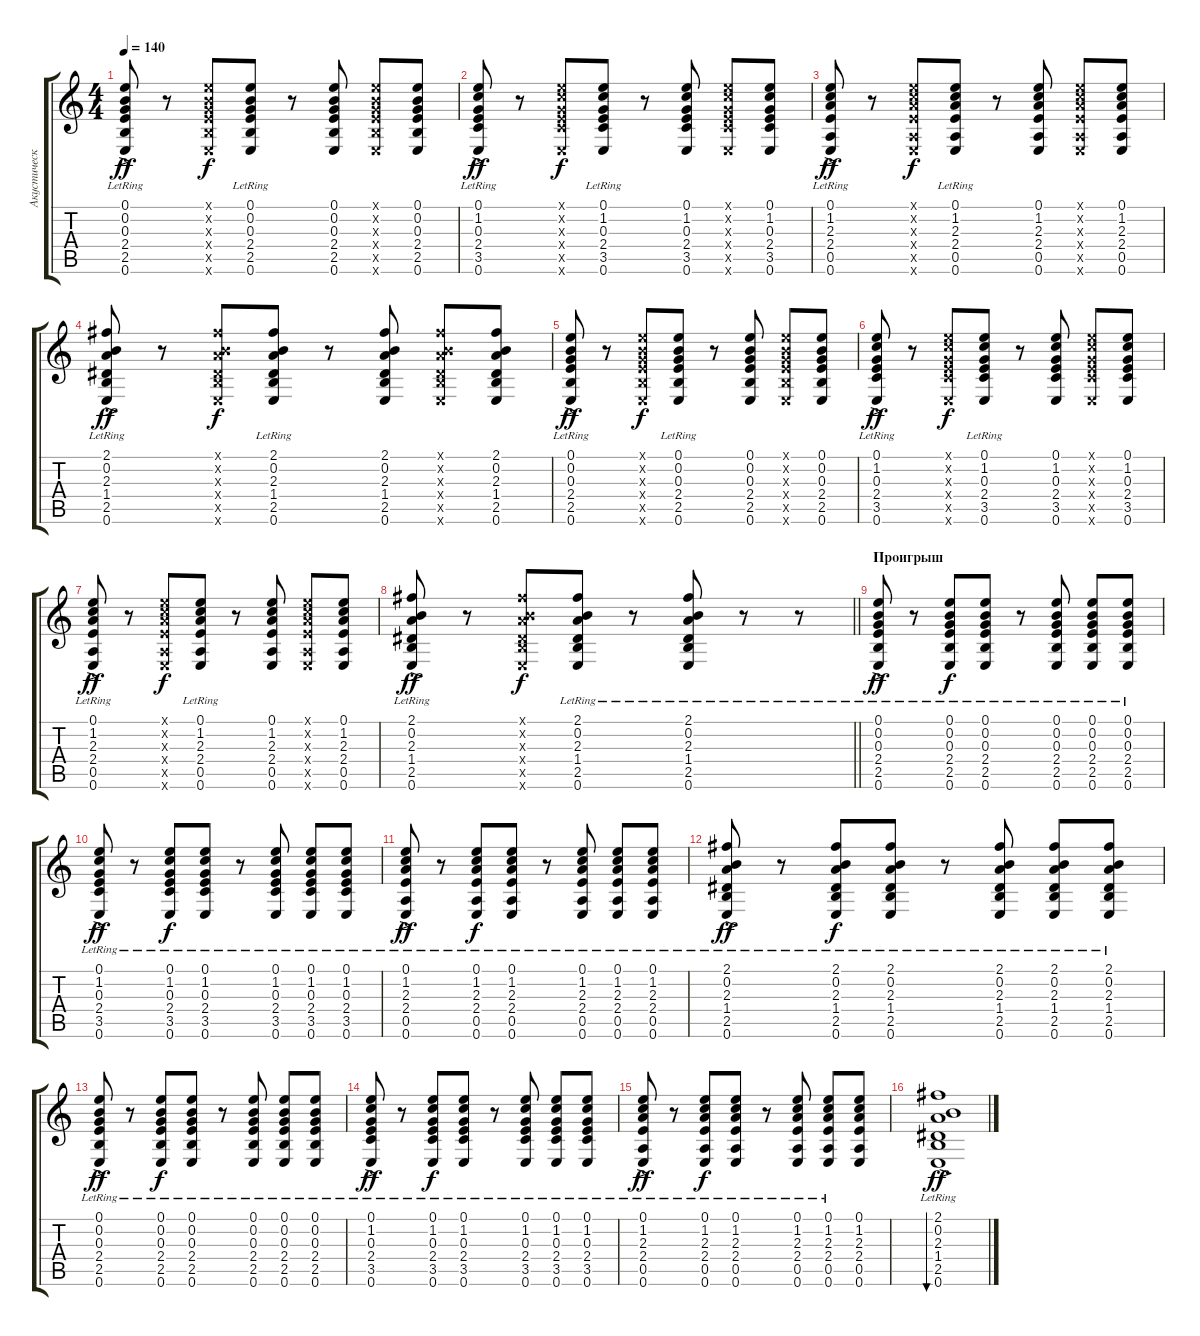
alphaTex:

\track ("Акустическая гитара" "Акустическ") {instrument acousticguitarsteel}
\staff {score tabs}
\tuning (E4 B3 G3 D3 A2 E2) {hide}
\ts (4 4)
\tempo 140
\clef g2
\ks c
(0.1{ac lr} 0.2{ac lr} 0.3{ac lr} 2.4{ac lr} 2.5{ac lr} 0.6{ac lr}).8{dy ff} r.8 (0.1{x} 0.2{x} 0.3{x} 2.4{x} 2.5{x} 0.6{x}).8{dy f} (0.1{lr} 0.2{lr} 0.3{lr} 2.4{lr} 2.5{lr} 0.6{lr}).8 r.8 (0.1 0.2 0.3 2.4 2.5 0.6).8 (0.1{x} 0.2{x} 0.3{x} 2.4{x} 2.5{x} 0.6{x}).8 (0.1 0.2 0.3 2.4 2.5 0.6).8 |
(0.1{ac lr} 1.2{ac lr} 0.3{ac lr} 2.4{ac lr} 3.5{ac lr} 0.6{ac lr}).8{dy ff} r.8 (0.1{x} 1.2{x} 0.3{x} 2.4{x} 3.5{x} 0.6{x}).8{dy f} (0.1{lr} 1.2{lr} 0.3{lr} 2.4{lr} 3.5{lr} 0.6{lr}).8 r.8 (0.1 1.2 0.3 2.4 3.5 0.6).8 (0.1{x} 1.2{x} 0.3{x} 2.4{x} 3.5{x} 0.6{x}).8 (0.1 1.2 0.3 2.4 3.5 0.6).8 |
(0.1{ac lr} 1.2{ac lr} 2.3{ac lr} 2.4{ac lr} 0.5{ac lr} 0.6{ac lr}).8{dy ff} r.8 (0.1{x} 1.2{x} 2.3{x} 2.4{x} 0.5{x} 0.6{x}).8{dy f} (0.1 1.2{lr} 2.3{lr} 2.4{lr} 0.5{lr} 0.6{lr}).8 r.8 (0.1 1.2 2.3 2.4 0.5 0.6).8 (0.1{x} 1.2{x} 2.3{x} 2.4{x} 0.5{x} 0.6{x}).8 (0.1 1.2 2.3 2.4 0.5 0.6).8 |
(2.1{ac lr} 0.2{ac lr} 2.3{ac lr} 1.4{ac lr} 2.5{ac lr} 0.6{ac lr}).8{dy ff} r.8 (2.1{x} 0.2{x} 2.3{x} 1.4{x} 2.5{x} 0.6{x}).8{dy f} (2.1{lr} 0.2{lr} 2.3{lr} 1.4{lr} 2.5{lr} 0.6{lr}).8 r.8 (2.1 0.2 2.3 1.4 2.5 0.6).8 (2.1{x} 0.2{x} 2.3{x} 1.4{x} 2.5{x} 0.6{x}).8 (2.1 0.2 2.3 1.4 2.5 0.6).8 |
(0.1{ac lr} 0.2{ac lr} 0.3{ac lr} 2.4{ac lr} 2.5{ac lr} 0.6{ac lr}).8{dy ff} r.8 (0.1{x} 0.2{x} 0.3{x} 2.4{x} 2.5{x} 0.6{x}).8{dy f} (0.1{lr} 0.2{lr} 0.3{lr} 2.4{lr} 2.5{lr} 0.6{lr}).8 r.8 (0.1 0.2 0.3 2.4 2.5 0.6).8 (0.1{x} 0.2{x} 0.3{x} 2.4{x} 2.5{x} 0.6{x}).8 (0.1 0.2 0.3 2.4 2.5 0.6).8 |
(0.1{ac lr} 1.2{ac lr} 0.3{ac lr} 2.4{ac lr} 3.5{ac lr} 0.6{ac lr}).8{dy ff} r.8 (0.1{x} 1.2{x} 0.3{x} 2.4{x} 3.5{x} 0.6{x}).8{dy f} (0.1{lr} 1.2{lr} 0.3{lr} 2.4{lr} 3.5{lr} 0.6{lr}).8 r.8 (0.1 1.2 0.3 2.4 3.5 0.6).8 (0.1{x} 1.2{x} 0.3{x} 2.4{x} 3.5{x} 0.6{x}).8 (0.1 1.2 0.3 2.4 3.5 0.6).8 |
(0.1{ac lr} 1.2{ac lr} 2.3{ac lr} 2.4{ac lr} 0.5{ac lr} 0.6{ac lr}).8{dy ff} r.8 (0.1{x} 1.2{x} 2.3{x} 2.4{x} 0.5{x} 0.6{x}).8{dy f} (0.1 1.2{lr} 2.3{lr} 2.4{lr} 0.5{lr} 0.6{lr}).8 r.8 (0.1 1.2 2.3 2.4 0.5 0.6).8 (0.1{x} 1.2{x} 2.3{x} 2.4{x} 0.5{x} 0.6{x}).8 (0.1 1.2 2.3 2.4 0.5 0.6).8 |
\barLineRight lightlight
(2.1{ac lr} 0.2{ac lr} 2.3{ac lr} 1.4{ac lr} 2.5{ac lr} 0.6{ac lr}).8{dy ff} r.8 (2.1{x} 0.2{x} 2.3{x} 1.4{x} 2.5{x} 0.6{x}).8{dy f} (2.1{lr} 0.2{lr} 2.3{lr} 1.4{lr} 2.5{lr} 0.6{lr}).8 r.8 (2.1{lr} 0.2{lr} 2.3{lr} 1.4{lr} 2.5{lr} 0.6{lr}).8 r.8 r.8 |
\section ("" "Проигрыш")
(0.1{ac lr} 0.2{ac lr} 0.3{ac lr} 2.4{ac lr} 2.5{ac lr} 0.6{ac lr}).8{dy ff} r.8 (0.1 0.2 0.3 2.4 2.5 0.6{lr}).8{dy f} (0.1{lr} 0.2{lr} 0.3{lr} 2.4{lr} 2.5{lr} 0.6{lr}).8 r.8 (0.1 0.2 0.3 2.4 2.5 0.6{lr}).8 (0.1 0.2 0.3 2.4 2.5 0.6{lr}).8 (0.1 0.2 0.3 2.4 2.5 0.6{lr}).8 |
(0.1{ac lr} 1.2{ac lr} 0.3{ac lr} 2.4{ac lr} 3.5{ac lr} 0.6{ac}).8{dy ff} r.8 (0.1 1.2 0.3 2.4 3.5 0.6{lr}).8{dy f} (0.1{lr} 1.2{lr} 0.3{lr} 2.4{lr} 3.5{lr} 0.6).8 r.8 (0.1 1.2 0.3 2.4 3.5 0.6{lr}).8 (0.1 1.2 0.3 2.4 3.5 0.6{lr}).8 (0.1 1.2 0.3 2.4 3.5 0.6{lr}).8 |
(0.1{ac lr} 1.2{ac lr} 2.3{ac lr} 2.4{ac lr} 0.5{ac lr} 0.6{ac}).8{dy ff} r.8 (0.1 1.2 2.3 2.4 0.5 0.6{lr}).8{dy f} (0.1 1.2{lr} 2.3{lr} 2.4{lr} 0.5{lr} 0.6).8 r.8 (0.1 1.2 2.3 2.4 0.5 0.6{lr}).8 (0.1 1.2 2.3 2.4 0.5 0.6{lr}).8 (0.1 1.2 2.3 2.4 0.5 0.6{lr}).8 |
(2.1{ac lr} 0.2{ac lr} 2.3{ac lr} 1.4{ac lr} 2.5{ac lr} 0.6{ac}).8{dy ff} r.8 (2.1 0.2 2.3 1.4 2.5 0.6{lr}).8{dy f} (2.1{lr} 0.2{lr} 2.3{lr} 1.4{lr} 2.5{lr} 0.6).8 r.8 (2.1 0.2 2.3 1.4 2.5 0.6{lr}).8 (2.1 0.2 2.3 1.4 2.5 0.6{lr}).8 (2.1 0.2 2.3 1.4 2.5 0.6{lr}).8 |
(0.1{ac lr} 0.2{ac lr} 0.3{ac lr} 2.4{ac lr} 2.5{ac lr} 0.6{ac}).8{dy ff} r.8 (0.1 0.2 0.3 2.4 2.5 0.6{lr}).8{dy f} (0.1{lr} 0.2{lr} 0.3{lr} 2.4{lr} 2.5{lr} 0.6).8 r.8 (0.1 0.2 0.3 2.4 2.5 0.6{lr}).8 (0.1 0.2 0.3 2.4 2.5 0.6{lr}).8 (0.1 0.2 0.3 2.4 2.5 0.6{lr}).8 |
(0.1{ac lr} 1.2{ac lr} 0.3{ac lr} 2.4{ac lr} 3.5{ac lr} 0.6{ac}).8{dy ff} r.8 (0.1 1.2 0.3 2.4 3.5 0.6{lr}).8{dy f} (0.1{lr} 1.2{lr} 0.3{lr} 2.4{lr} 3.5{lr} 0.6).8 r.8 (0.1 1.2 0.3 2.4 3.5 0.6{lr}).8 (0.1 1.2 0.3 2.4 3.5 0.6{lr}).8 (0.1 1.2 0.3 2.4 3.5 0.6{lr}).8 |
(0.1{ac lr} 1.2{ac lr} 2.3{ac lr} 2.4{ac lr} 0.5{ac lr} 0.6{ac}).8{dy ff} r.8 (0.1 1.2 2.3 2.4 0.5 0.6{lr}).8{dy f} (0.1 1.2{lr} 2.3{lr} 2.4{lr} 0.5{lr} 0.6).8 r.8 (0.1 1.2 2.3 2.4 0.5 0.6{lr}).8 (0.1 1.2 2.3 2.4 0.5 0.6{lr}).8 (0.1 1.2 2.3 2.4 0.5 0.6).8 |
(2.1{ac lr} 0.2{ac lr} 2.3{ac lr} 1.4{ac lr} 2.5{ac lr} 0.6{ac lr}).1{bu 60 dy ff}
